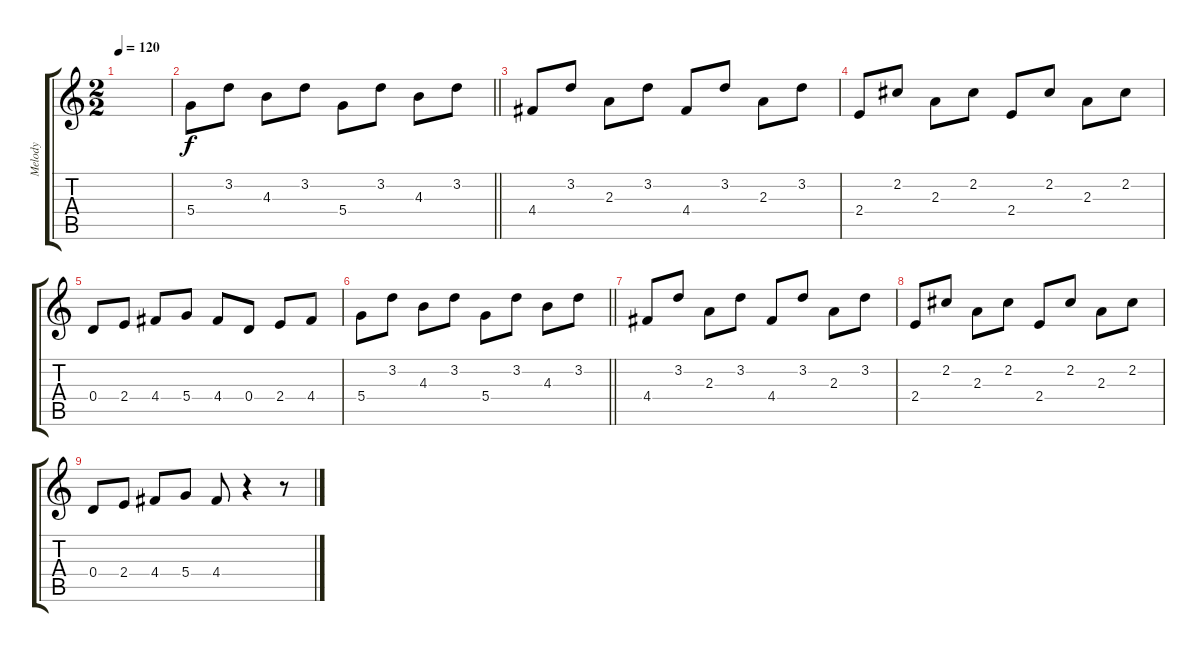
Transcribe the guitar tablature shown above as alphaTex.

\track ("Melody" "Melody") {instrument acousticguitarsteel}
\staff {score tabs}
\tuning (E4 B3 G3 D3 A2 E2) {hide}
\ts (2 2)
\tempo 120
\clef g2
\ks c
|
\barLineRight lightlight
5.4.8 3.2.8 4.3.8 3.2.8 5.4.8 3.2.8 4.3.8 3.2.8 |
\section ("" "")
4.4.8 3.2.8 2.3.8 3.2.8 4.4.8 3.2.8 2.3.8 3.2.8 |
2.4.8 2.2.8 2.3.8 2.2.8 2.4.8 2.2.8 2.3.8 2.2.8 |
0.4.8 2.4.8 4.4.8 5.4.8 4.4.8 0.4.8 2.4.8 4.4.8 |
\barLineRight lightlight
5.4.8 3.2.8 4.3.8 3.2.8 5.4.8 3.2.8 4.3.8 3.2.8 |
4.4.8 3.2.8 2.3.8 3.2.8 4.4.8 3.2.8 2.3.8 3.2.8 |
2.4.8 2.2.8 2.3.8 2.2.8 2.4.8 2.2.8 2.3.8 2.2.8 |
0.4.8 2.4.8 4.4.8 5.4.8 4.4.8 r.4 r.8
